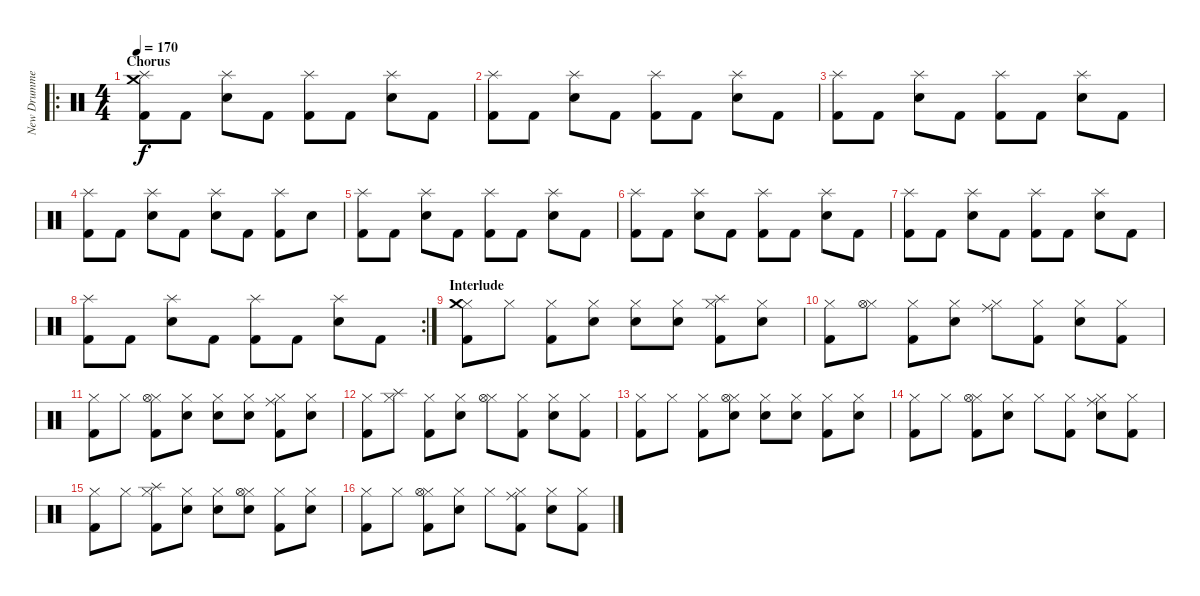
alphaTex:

\track ("New Drummer" "New Drumme") {instrument percussion}
\staff {score}
\articulation defaults
\ro
\ts (4 4)
\section ("" "Chorus")
\tempo 170
\clef neutral
\ks c
("Splash (hit)" "Crash medium (hit)" "Kick (hit) 2").8{dy f} "Kick (hit) 2".8 ("Splash (hit)" "Electric Snare (hit)").8 "Kick (hit) 2".8 ("Splash (hit)" "Kick (hit) 2").8 "Kick (hit) 2".8 ("Splash (hit)" "Electric Snare (hit)").8 "Kick (hit) 2".8 |
("Splash (hit)" "Kick (hit) 2").8 "Kick (hit) 2".8 ("Splash (hit)" "Electric Snare (hit)").8 "Kick (hit) 2".8 ("Splash (hit)" "Kick (hit) 2").8 "Kick (hit) 2".8 ("Splash (hit)" "Electric Snare (hit)").8 "Kick (hit) 2".8 |
("Splash (hit)" "Kick (hit) 2").8 "Kick (hit) 2".8 ("Splash (hit)" "Electric Snare (hit)").8 "Kick (hit) 2".8 ("Splash (hit)" "Kick (hit) 2").8 "Kick (hit) 2".8 ("Splash (hit)" "Electric Snare (hit)").8 "Kick (hit) 2".8 |
("Splash (hit)" "Kick (hit) 2").8 "Kick (hit) 2".8 ("Splash (hit)" "Electric Snare (hit)").8 "Kick (hit) 2".8 ("Splash (hit)" "Electric Snare (hit)").8 "Kick (hit) 2".8 ("Splash (hit)" "Kick (hit) 2").8 "Electric Snare (hit)".8 |
("Splash (hit)" "Kick (hit) 2").8 "Kick (hit) 2".8 ("Splash (hit)" "Electric Snare (hit)").8 "Kick (hit) 2".8 ("Splash (hit)" "Kick (hit) 2").8 "Kick (hit) 2".8 ("Splash (hit)" "Electric Snare (hit)").8 "Kick (hit) 2".8 |
("Splash (hit)" "Kick (hit) 2").8 "Kick (hit) 2".8 ("Splash (hit)" "Electric Snare (hit)").8 "Kick (hit) 2".8 ("Splash (hit)" "Kick (hit) 2").8 "Kick (hit) 2".8 ("Splash (hit)" "Electric Snare (hit)").8 "Kick (hit) 2".8 |
("Splash (hit)" "Kick (hit) 2").8 "Kick (hit) 2".8 ("Splash (hit)" "Electric Snare (hit)").8 "Kick (hit) 2".8 ("Splash (hit)" "Kick (hit) 2").8 "Kick (hit) 2".8 ("Splash (hit)" "Electric Snare (hit)").8 "Kick (hit) 2".8 |
\rc 2
("Splash (hit)" "Kick (hit) 2").8 "Kick (hit) 2".8 ("Splash (hit)" "Electric Snare (hit)").8 "Kick (hit) 2".8 ("Splash (hit)" "Kick (hit) 2").8 "Kick (hit) 2".8 ("Splash (hit)" "Electric Snare (hit)").8 "Kick (hit) 2".8 |
\section ("" "Interlude")
("Hi-Hat (closed)" "Crash medium (hit)" "Kick (hit) 2").8 "Hi-Hat (closed)".8 ("Hi-Hat (closed)" "Kick (hit) 2").8 ("Hi-Hat (closed)" "Electric Snare (hit)").8 ("Hi-Hat (closed)" "Electric Snare (hit)").8 ("Hi-Hat (closed)" "Electric Snare (hit)").8 ("Hi-Hat (closed)" "Splash (hit)" "Kick (hit) 2").8 ("Hi-Hat (closed)" "Electric Snare (hit)").8 |
("Hi-Hat (closed)" "Kick (hit) 2").8 ("Hi-Hat (closed)" "Hi-Hat (open)").8 ("Hi-Hat (closed)" "Kick (hit) 2").8 ("Hi-Hat (closed)" "Electric Snare (hit)").8 ("Hi-Hat (closed)" "Ride (middle)").8 ("Hi-Hat (closed)" "Kick (hit) 2").8 ("Hi-Hat (closed)" "Electric Snare (hit)").8 ("Hi-Hat (closed)" "Kick (hit) 2").8 |
("Hi-Hat (closed)" "Kick (hit) 2").8 "Hi-Hat (closed)".8 ("Hi-Hat (closed)" "Hi-Hat (open)" "Kick (hit) 2").8 ("Hi-Hat (closed)" "Electric Snare (hit)").8 ("Hi-Hat (closed)" "Electric Snare (hit)").8 ("Hi-Hat (closed)" "Electric Snare (hit)").8 ("Hi-Hat (closed)" "Ride (middle)" "Kick (hit) 2").8 ("Hi-Hat (closed)" "Electric Snare (hit)").8 |
("Hi-Hat (closed)" "Kick (hit) 2").8 ("Hi-Hat (closed)" "Splash (hit)").8 ("Hi-Hat (closed)" "Kick (hit) 2").8 ("Hi-Hat (closed)" "Electric Snare (hit)").8 ("Hi-Hat (closed)" "Hi-Hat (open)").8 ("Hi-Hat (closed)" "Kick (hit) 2").8 ("Hi-Hat (closed)" "Electric Snare (hit)").8 ("Hi-Hat (closed)" "Kick (hit) 2").8 |
("Hi-Hat (closed)" "Kick (hit) 2").8 "Hi-Hat (closed)".8 ("Hi-Hat (closed)" "Kick (hit) 2").8 ("Hi-Hat (closed)" "Hi-Hat (open)" "Electric Snare (hit)").8 ("Hi-Hat (closed)" "Electric Snare (hit)").8 ("Hi-Hat (closed)" "Electric Snare (hit)").8 ("Hi-Hat (closed)" "Kick (hit) 2").8 ("Hi-Hat (closed)" "Electric Snare (hit)").8 |
("Hi-Hat (closed)" "Kick (hit) 2").8 "Hi-Hat (closed)".8 ("Hi-Hat (closed)" "Hi-Hat (open)" "Kick (hit) 2").8 ("Hi-Hat (closed)" "Electric Snare (hit)").8 "Hi-Hat (closed)".8 ("Hi-Hat (closed)" "Kick (hit) 2").8 ("Hi-Hat (closed)" "Ride (middle)" "Electric Snare (hit)").8 ("Hi-Hat (closed)" "Kick (hit) 2").8 |
("Hi-Hat (closed)" "Kick (hit) 2").8 "Hi-Hat (closed)".8 ("Hi-Hat (closed)" "Splash (hit)" "Kick (hit) 2").8 ("Hi-Hat (closed)" "Electric Snare (hit)").8 ("Hi-Hat (closed)" "Electric Snare (hit)").8 ("Hi-Hat (closed)" "Hi-Hat (open)" "Electric Snare (hit)").8 ("Hi-Hat (closed)" "Kick (hit) 2").8 ("Hi-Hat (closed)" "Electric Snare (hit)").8 |
("Hi-Hat (closed)" "Kick (hit) 2").8 "Hi-Hat (closed)".8 ("Hi-Hat (closed)" "Hi-Hat (open)" "Kick (hit) 2").8 ("Hi-Hat (closed)" "Electric Snare (hit)").8 "Hi-Hat (closed)".8 ("Hi-Hat (closed)" "Ride (middle)" "Kick (hit) 2").8 ("Hi-Hat (closed)" "Electric Snare (hit)").8 ("Hi-Hat (closed)" "Kick (hit) 2").8
